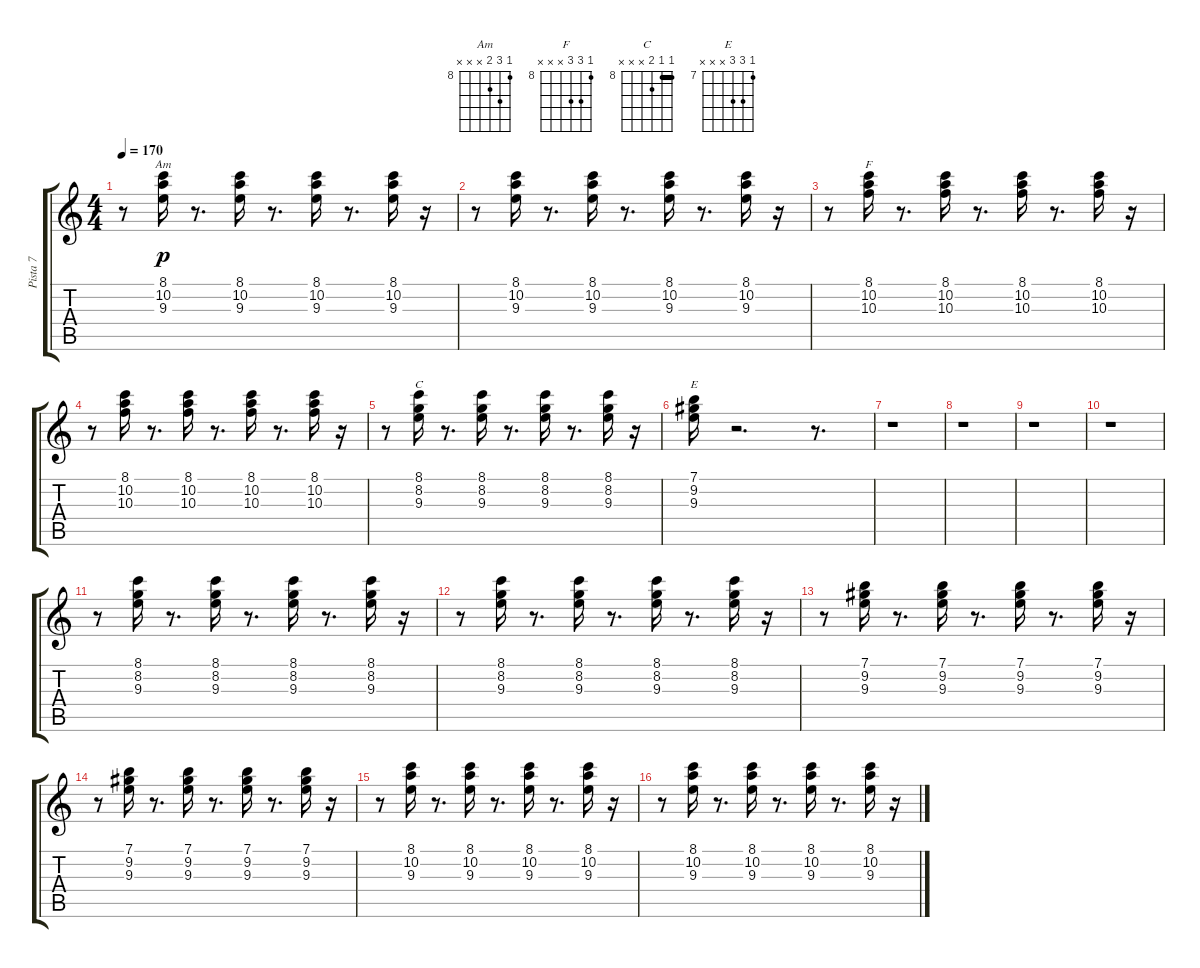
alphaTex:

\track ("Pista 7" "Pista 7") {instrument electricguitarmuted}
\staff {score tabs}
\tuning (E4 B3 G3 D3 A2 E2) {hide}
\chord ("Am" 8 10 9 x x x) {firstfret 8}
\chord ("F" 8 10 10 x x x) {firstfret 8}
\chord ("C" 8 8 9 x x x) {firstfret 8 barre 8}
\chord ("E" 7 9 9 x x x) {firstfret 7}
\ts (4 4)
\tempo 170
\clef g2
\ks c
r.8{dy p} (8.1 10.2 9.3).16{ch "Am"} r.8{d} (8.1 10.2 9.3).16 r.8{d} (8.1 10.2 9.3).16 r.8{d} (8.1 10.2 9.3).16 r.16 |
r.8 (8.1 10.2 9.3).16 r.8{d} (8.1 10.2 9.3).16 r.8{d} (8.1 10.2 9.3).16 r.8{d} (8.1 10.2 9.3).16 r.16 |
r.8 (8.1 10.2 10.3).16{ch "F"} r.8{d} (8.1 10.2 10.3).16 r.8{d} (8.1 10.2 10.3).16 r.8{d} (8.1 10.2 10.3).16 r.16 |
r.8 (8.1 10.2 10.3).16 r.8{d} (8.1 10.2 10.3).16 r.8{d} (8.1 10.2 10.3).16 r.8{d} (8.1 10.2 10.3).16 r.16 |
r.8 (8.1 8.2 9.3).16{ch "C"} r.8{d} (8.1 8.2 9.3).16 r.8{d} (8.1 8.2 9.3).16 r.8{d} (8.1 8.2 9.3).16 r.16 |
(7.1 9.2 9.3).16{ch "E"} r.2{d} r.8{d} |
r.1 |
r.1 |
r.1 |
r.1 |
r.8 (8.1 8.2 9.3).16 r.8{d} (8.1 8.2 9.3).16 r.8{d} (8.1 8.2 9.3).16 r.8{d} (8.1 8.2 9.3).16 r.16 |
r.8 (8.1 8.2 9.3).16 r.8{d} (8.1 8.2 9.3).16 r.8{d} (8.1 8.2 9.3).16 r.8{d} (8.1 8.2 9.3).16 r.16 |
r.8 (7.1 9.2 9.3).16 r.8{d} (7.1 9.2 9.3).16 r.8{d} (7.1 9.2 9.3).16 r.8{d} (7.1 9.2 9.3).16 r.16 |
r.8 (7.1 9.2 9.3).16 r.8{d} (7.1 9.2 9.3).16 r.8{d} (7.1 9.2 9.3).16 r.8{d} (7.1 9.2 9.3).16 r.16 |
r.8 (8.1 10.2 9.3).16 r.8{d} (8.1 10.2 9.3).16 r.8{d} (8.1 10.2 9.3).16 r.8{d} (8.1 10.2 9.3).16 r.16 |
r.8 (8.1 10.2 9.3).16 r.8{d} (8.1 10.2 9.3).16 r.8{d} (8.1 10.2 9.3).16 r.8{d} (8.1 10.2 9.3).16 r.16
